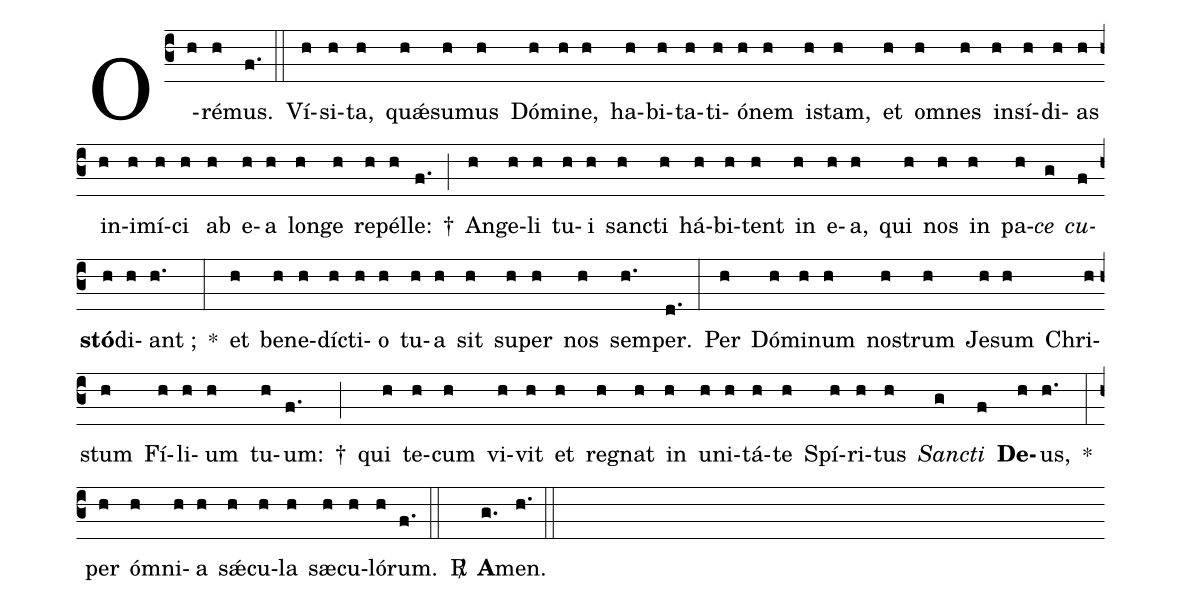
%%
(c3)O(h)ré(h)mus.(f.) (::)
Ví(h)si(h)ta,(h) qu<sp>'ae</sp>(h)su(h)mus(h) Dó(h)mi(h)ne,(h) ha(h)bi(h)ta(h)ti(h)ó(h)nem(h) i(h)stam,(h) et(h) om(h)nes(h) in(h)sí(h)di(h)as(h) in(h)i(h)mí(h)ci(h) ab(h) e(h)a(h) lon(h)ge(h) re(h)pél(h)le:(f.) †(;) An(h)ge(h)li(h) tu(h)i(h) san(h)cti(h) há(h)bi(h)tent(h) in(h) e(h)a,(h) qui(h) nos(h) in(h) pa(h)<i>ce</i>(g) <i>cu</i>(f)<b>stó</b>(h)di(h)ant ;(h.) *(:) et(h) be(h)ne(h)dí(h)cti(h)o(h) tu(h)a(h) sit(h) su(h)per(h) nos(h) sem(h.)per.(d.) (:)
Per(h) Dó(h)mi(h)num(h) no(h)strum(h) Je(h)sum(h) Chri(h)stum(h) Fí(h)li(h)um(h) tu(h)um:(f.) †(;) qui(h) te(h)cum(h) vi(h)vit(h) et(h) re(h)gnat(h) in(h) u(h)ni(h)tá(h)te(h) Spí(h)ri(h)tus(h) <i>San</i>(g)<i>cti</i>(f) <b>De</b>(h)us,(h.) *(:) per(h) óm(h)ni(h)a(h) s<sp>'ae</sp>(h)cu(h)la(h) sæ(h)cu(h)ló(h)rum.(f.) (::)
<v>\Rbar</v>() <b>A</b>(g.)men.(h.) (::)
